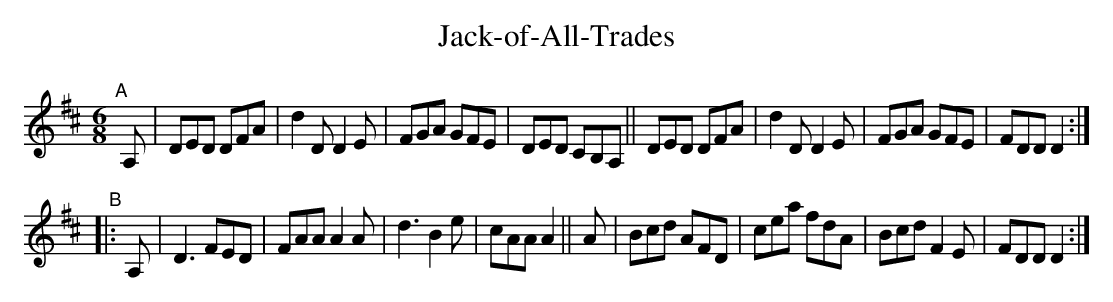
X:1
T: Jack-of-All-Trades
M: 6/8
L: 1/8
K: D
"^A"[|] A, \
|  DED DFA | d2D D2E | FGA GFE | DED CB,A, \
|| DED DFA | d2D D2E | FGA GFE | FDD D2  :|
"^B"\
|: A, | D3  FED | FAA  A2A  | d3  B2e | cAA A2 \
|| A | Bcd AFD | cea fdA | Bcd F2E | FDD D2 :|
